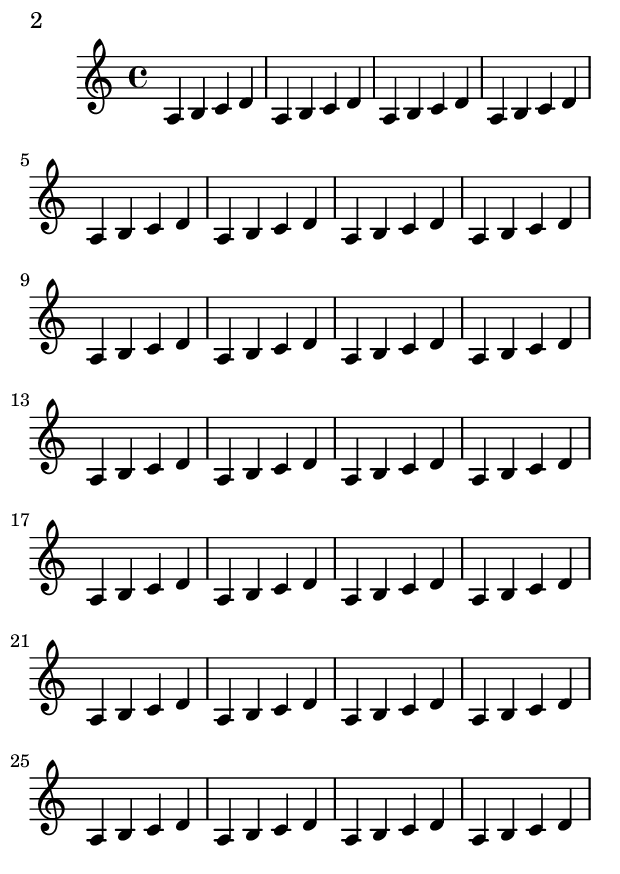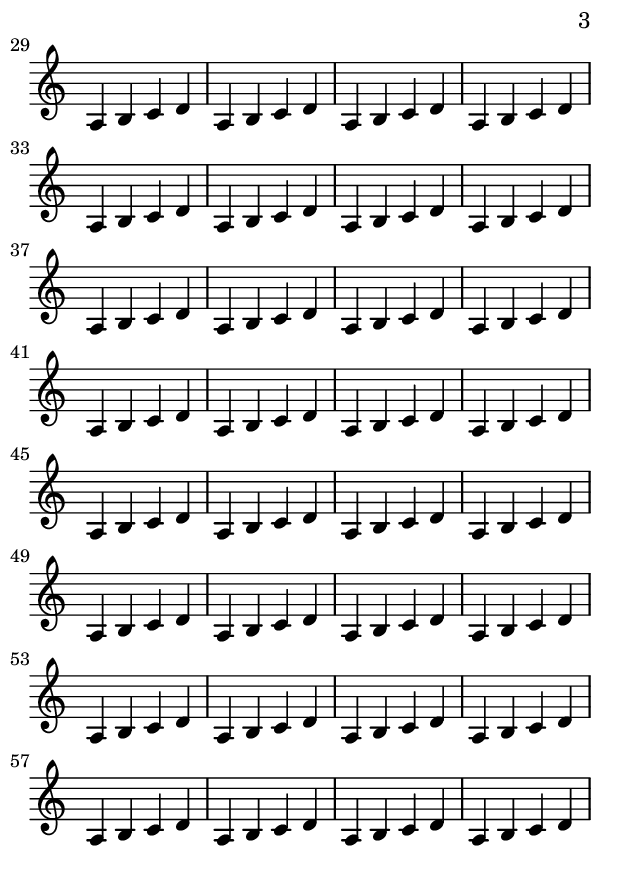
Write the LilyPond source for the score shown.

\version "2.12.0"

\header {
  texidoc = "By default, we start with page 1, which is on the right hand side
of a double page. In this example, auto-first-page-number is set to ##t and the
music won't fit on a single page, so we should automatically set the first page
number to 2 in order to avoid a bad page turn."
}

\paper {
  page-breaking = #ly:page-turn-breaking
  auto-first-page-number = ##t
  print-first-page-number = ##t
}

#(set-default-paper-size "a6")

\book {
  \score {
    \relative c' {\repeat unfold 60 {a b c d}}
  }
}
